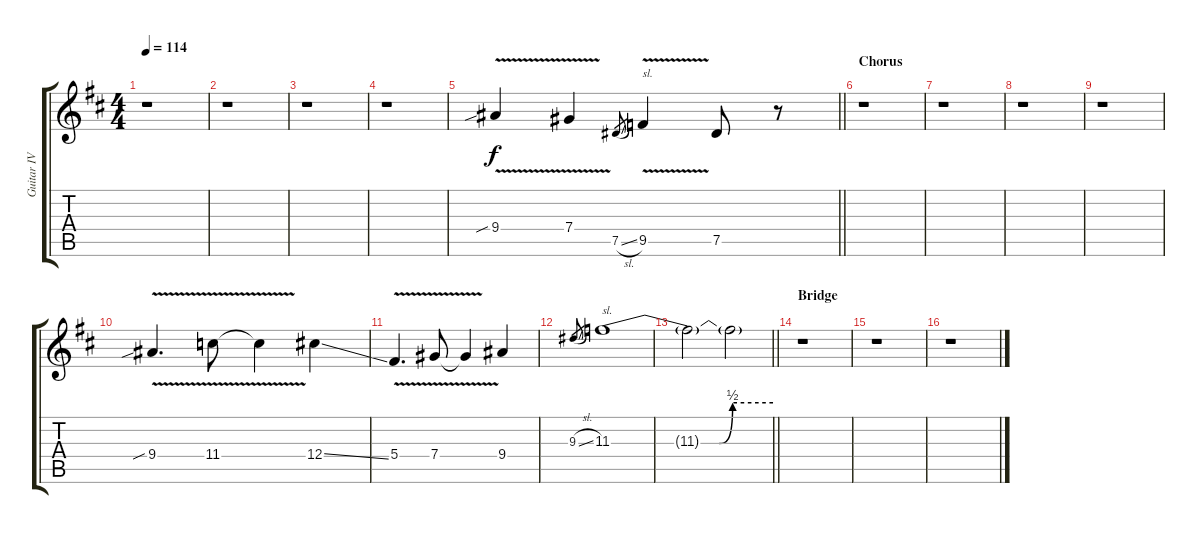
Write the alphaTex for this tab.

\track ("Guitar IV" "Guitar IV") {instrument distortionguitar}
\staff {score tabs}
\tuning (Eb4 Bb3 Gb3 Db3 Ab2 Eb2) {hide}
\ts (4 4)
\tempo 114
\clef g2
\ks d
r.1{dy f} |
r.1 |
r.1 |
r.1 |
\barLineRight lightlight
9.4{v sib}.4 7.4{v}.4 7.5{sl}.8{gr} 9.5{v}.4{txt "sl."} 7.5.8 r.8 |
\section ("" "Chorus")
\ks bminor
r.1 |
r.1 |
r.1 |
r.1 |
9.4{v sib}.4{d} 11.4{v}.8 11.4{t}.4 12.4{ss}.4 |
5.4{v}.4{d} 7.4{v}.8 7.4{t}.4 9.4.4 |
9.3{sl}.8{gr} 11.3{be (custom 0 0 40 0 45 2 60 2)}.1{txt "sl."} |
\barLineRight lightlight
11.3{t}.2 11.3{t}.2 |
\section ("" "Bridge")
\ks d
r.1 |
r.1 |
r.1
